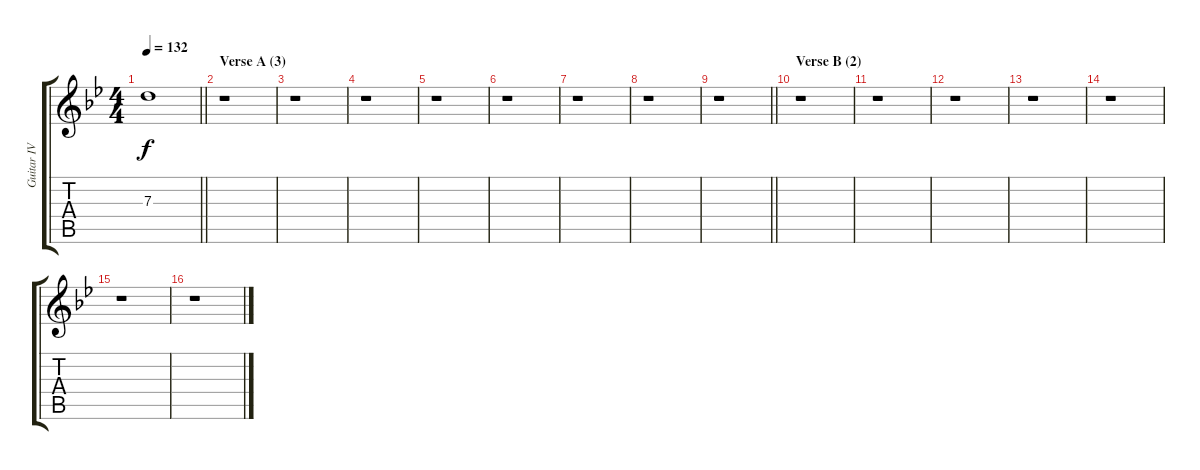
\track ("Guitar IV (Jun)" "Guitar IV ") {instrument distortionguitar}
\staff {score tabs}
\tuning (E4 B3 G3 D3 A2 E2) {hide}
\ts (4 4)
\tempo 132
\clef g2
\barLineRight lightlight
\ks bb
7.3{t}.1{dy f} |
\section ("" "Verse A (3)")
r.1 |
r.1 |
r.1 |
r.1 |
r.1 |
r.1 |
r.1 |
\barLineRight lightlight
r.1 |
\section ("" "Verse B (2)")
r.1 |
r.1 |
r.1 |
r.1 |
r.1 |
r.1 |
r.1
